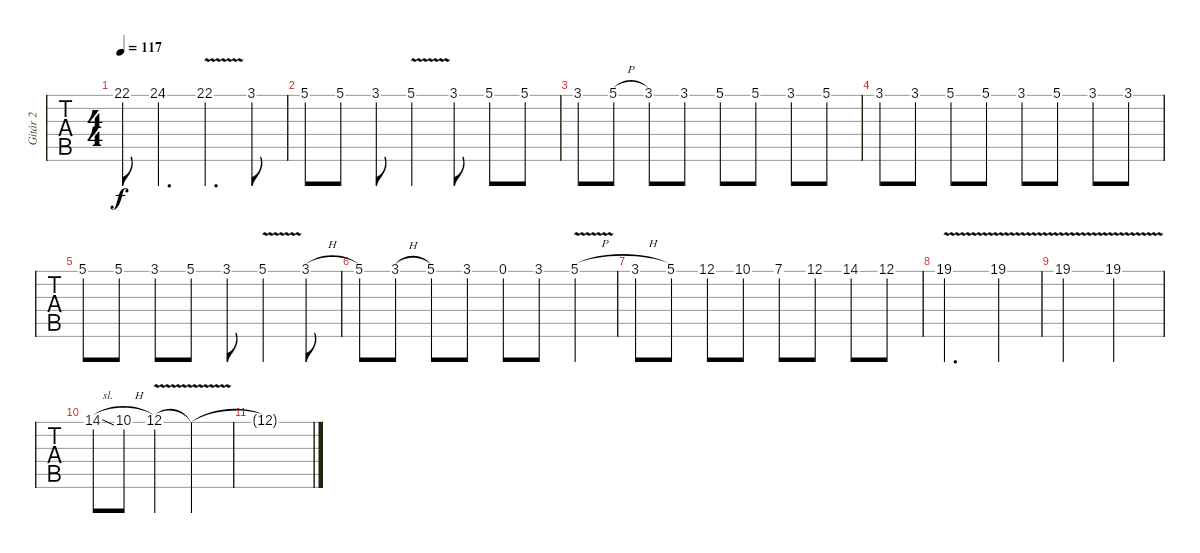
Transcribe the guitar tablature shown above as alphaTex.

\track ("Gitár 2" "Gitár 2") {instrument distortionguitar}
\staff {tabs}
\tuning (E4 B3 G3 D3 A2 E2) {hide}
\ts (4 4)
\tempo 117
\clef g2
\ks c
22.1{t}.8{dy f} 24.1.4{d} 22.1{v}.4{d} 3.1.8 |
5.1.8 5.1.8 3.1.8 5.1{v}.4 3.1.8 5.1.8 5.1.8 |
3.1.8 5.1{h}.8 3.1.8 3.1.8 5.1.8 5.1.8 3.1.8 5.1.8 |
3.1.8 3.1.8 5.1.8 5.1.8 3.1.8 5.1.8 3.1.8 3.1.8 |
5.1.8 5.1.8 3.1.8 5.1.8 3.1.8 5.1{v}.4 3.1{h}.8 |
5.1.8 3.1{h}.8 5.1.8 3.1.8 0.1.8 3.1.8 5.1{v h}.4 |
3.1{h}.8 5.1.8 12.1.8 10.1.8 7.1.8 12.1.8 14.1.8 12.1.8 |
19.1{v}.2{d} 19.1{v}.4 |
19.1{v}.2 19.1{v}.2 |
14.1{sl}.8 10.1{h}.8 12.1{v}.4 12.1{t}.2 |
12.1{t}.1
